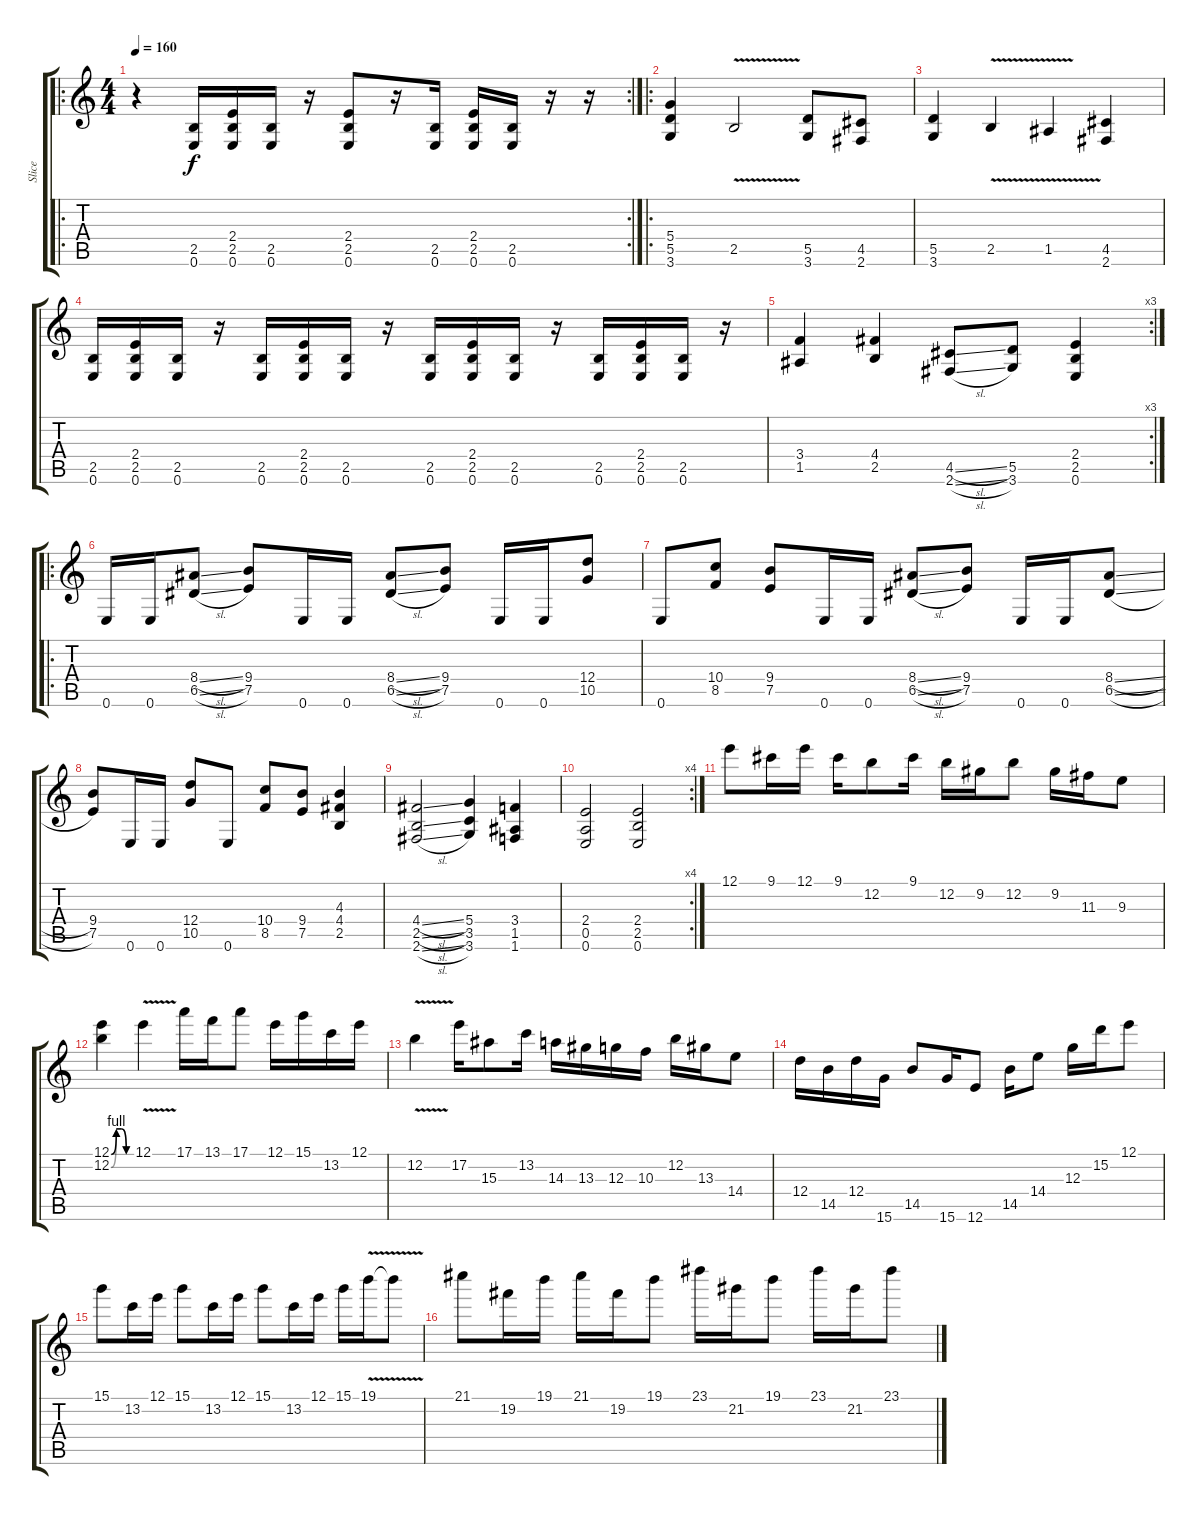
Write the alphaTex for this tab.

\track ("Slice" "Slice") {instrument distortionguitar}
\staff {score tabs}
\tuning (E4 B3 G3 D3 A2 E2) {hide}
\ro
\rc 2
\ts (4 4)
\tempo 160
\clef g2
\ks c
r.4{dy f instrument distortionguitar} (2.5 0.6).16 (2.4 2.5 0.6).16 (2.5 0.6).16 r.16 (2.4 2.5 0.6).8 r.16 (2.5 0.6).16 (2.4 2.5 0.6).16 (2.5 0.6).16 r.16 r.16 |
\ro
(5.4 5.5 3.6).4 2.5{v}.2 (5.5 3.6).8 (4.5 2.6).8 |
(5.5 3.6).4 2.5{v}.4 1.5{v}.4 (4.5 2.6).4 |
(2.5 0.6).16 (2.4 2.5 0.6).16 (2.5 0.6).16 r.16 (2.5 0.6).16 (2.4 2.5 0.6).16 (2.5 0.6).16 r.16 (2.5 0.6).16 (2.4 2.5 0.6).16 (2.5 0.6).16 r.16 (2.5 0.6).16 (2.4 2.5 0.6).16 (2.5 0.6).16 r.16 |
\rc 3
(3.4 1.5).4 (4.4 2.5).4 (4.5{sl} 2.6{sl}).8 (5.5 3.6).8 (2.4 2.5 0.6).4 |
\ro
0.6.16 0.6.16 (8.4{sl} 6.5{sl}).8 (9.4 7.5).8 0.6.16 0.6.16 (8.4{sl} 6.5{sl}).8 (9.4 7.5).8 0.6.16 0.6.16 (12.4 10.5).8 |
0.6.8 (10.4 8.5).8 (9.4 7.5).8 0.6.16 0.6.16 (8.4{sl} 6.5{sl}).8 (9.4 7.5).8 0.6.16 0.6.16 (8.4{sl} 6.5{sl}).8 |
(9.4 7.5).8 0.6.16 0.6.16 (12.4 10.5).8 0.6.8 (10.4 8.5).8 (9.4 7.5).8 (4.3 4.4 2.5).4 |
(4.4{sl} 2.5{sl} 2.6{sl}).2 (5.4 3.5 3.6).4 (3.4 1.5 1.6).4 |
\rc 4
(2.4 0.5 0.6).2 (2.4 2.5 0.6).2 |
12.1.8 9.1.16 12.1.16 9.1.16 12.2.8 9.1.16 12.2.16 9.2.16 12.2.8 9.2.16 11.3.16 9.3.8 |
(12.1{be (custom 0 0 15 4 30 4 45 0 60 0)} 12.2{be (custom 0 0 15 4 30 4 45 0 60 0)}).4 12.1{v}.4 17.1.16 13.1.16 17.1.8 12.1.16 15.1.16 13.2.16 12.1.16 |
12.2{v}.4 17.2.16 15.3.8 13.2.16 14.3.16 13.3.16 12.3.16 10.3.16 12.2.16 13.3.16 14.4.8 |
12.4.16 14.5.16 12.4.16 15.6.16 14.5.8 15.6.16 12.6.8 14.5.16 14.4.8 12.3.16 15.2.16 12.1.8 |
15.1.8 13.2.16 12.1.16 15.1.8 13.2.16 12.1.16 15.1.8 13.2.16 12.1.16 15.1.16 19.1{v}.16 19.1{t}.8 |
21.1.8 19.2.16 19.1.16 21.1.16 19.2.16 19.1.8 23.1.16 21.2.16 19.1.8 23.1.16 21.2.16 23.1{sl}.8
